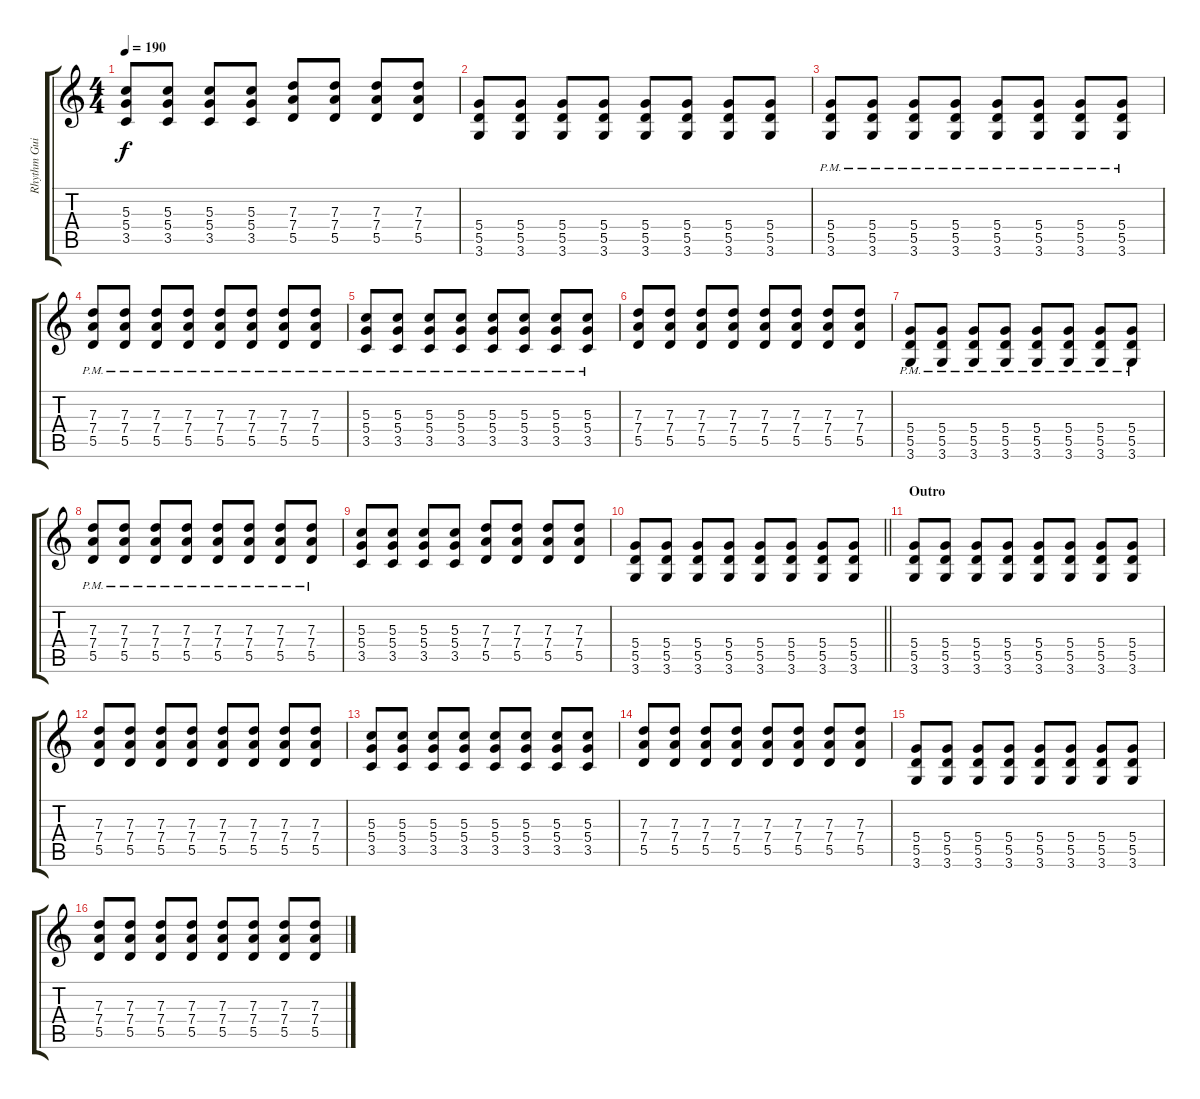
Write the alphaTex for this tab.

\track ("Rhythm Guitar" "Rhythm Gui") {instrument distortionguitar}
\staff {score tabs}
\tuning (E4 B3 G3 D3 A2 E2) {hide}
\ts (4 4)
\tempo 190
\clef g2
\ks c
(5.3 5.4 3.5).8{dy f} (5.3 5.4 3.5).8 (5.3 5.4 3.5).8 (5.3 5.4 3.5).8 (7.3 7.4 5.5).8 (7.3 7.4 5.5).8 (7.3 7.4 5.5).8 (7.3 7.4 5.5).8 |
(5.4 5.5 3.6).8 (5.4 5.5 3.6).8 (5.4 5.5 3.6).8 (5.4 5.5 3.6).8 (5.4 5.5 3.6).8 (5.4 5.5 3.6).8 (5.4 5.5 3.6).8 (5.4 5.5 3.6).8 |
(5.4{pm} 5.5{pm} 3.6{pm}).8 (5.4{pm} 5.5{pm} 3.6{pm}).8 (5.4{pm} 5.5{pm} 3.6{pm}).8 (5.4{pm} 5.5{pm} 3.6{pm}).8 (5.4{pm} 5.5{pm} 3.6{pm}).8 (5.4{pm} 5.5{pm} 3.6{pm}).8 (5.4{pm} 5.5{pm} 3.6{pm}).8 (5.4{pm} 5.5{pm} 3.6{pm}).8 |
(7.3{pm} 7.4{pm} 5.5{pm}).8 (7.3{pm} 7.4{pm} 5.5{pm}).8 (7.3{pm} 7.4{pm} 5.5{pm}).8 (7.3{pm} 7.4{pm} 5.5{pm}).8 (7.3{pm} 7.4{pm} 5.5{pm}).8 (7.3{pm} 7.4{pm} 5.5{pm}).8 (7.3{pm} 7.4{pm} 5.5{pm}).8 (7.3{pm} 7.4{pm} 5.5{pm}).8 |
(5.3{pm} 5.4{pm} 3.5{pm}).8 (5.3{pm} 5.4{pm} 3.5{pm}).8 (5.3{pm} 5.4{pm} 3.5{pm}).8 (5.3{pm} 5.4{pm} 3.5{pm}).8 (5.3{pm} 5.4{pm} 3.5{pm}).8 (5.3{pm} 5.4{pm} 3.5{pm}).8 (5.3{pm} 5.4{pm} 3.5{pm}).8 (5.3{pm} 5.4{pm} 3.5{pm}).8 |
(7.3 7.4 5.5).8 (7.3 7.4 5.5).8 (7.3 7.4 5.5).8 (7.3 7.4 5.5).8 (7.3 7.4 5.5).8 (7.3 7.4 5.5).8 (7.3 7.4 5.5).8 (7.3 7.4 5.5).8 |
(5.4{pm} 5.5{pm} 3.6{pm}).8 (5.4{pm} 5.5{pm} 3.6{pm}).8 (5.4{pm} 5.5{pm} 3.6{pm}).8 (5.4{pm} 5.5{pm} 3.6{pm}).8 (5.4{pm} 5.5{pm} 3.6{pm}).8 (5.4{pm} 5.5{pm} 3.6{pm}).8 (5.4{pm} 5.5{pm} 3.6{pm}).8 (5.4{pm} 5.5{pm} 3.6{pm}).8 |
(7.3{pm} 7.4{pm} 5.5{pm}).8 (7.3{pm} 7.4{pm} 5.5{pm}).8 (7.3{pm} 7.4{pm} 5.5{pm}).8 (7.3{pm} 7.4{pm} 5.5{pm}).8 (7.3{pm} 7.4{pm} 5.5{pm}).8 (7.3{pm} 7.4{pm} 5.5{pm}).8 (7.3{pm} 7.4{pm} 5.5{pm}).8 (7.3{pm} 7.4{pm} 5.5{pm}).8 |
(5.3 5.4 3.5).8 (5.3 5.4 3.5).8 (5.3 5.4 3.5).8 (5.3 5.4 3.5).8 (7.3 7.4 5.5).8 (7.3 7.4 5.5).8 (7.3 7.4 5.5).8 (7.3 7.4 5.5).8 |
\barLineRight lightlight
(5.4 5.5 3.6).8 (5.4 5.5 3.6).8 (5.4 5.5 3.6).8 (5.4 5.5 3.6).8 (5.4 5.5 3.6).8 (5.4 5.5 3.6).8 (5.4 5.5 3.6).8 (5.4 5.5 3.6).8 |
\section ("" "Outro")
(5.4 5.5 3.6).8 (5.4 5.5 3.6).8 (5.4 5.5 3.6).8 (5.4 5.5 3.6).8 (5.4 5.5 3.6).8 (5.4 5.5 3.6).8 (5.4 5.5 3.6).8 (5.4 5.5 3.6).8 |
(7.3 7.4 5.5).8 (7.3 7.4 5.5).8 (7.3 7.4 5.5).8 (7.3 7.4 5.5).8 (7.3 7.4 5.5).8 (7.3 7.4 5.5).8 (7.3 7.4 5.5).8 (7.3 7.4 5.5).8 |
(5.3 5.4 3.5).8 (5.3 5.4 3.5).8 (5.3 5.4 3.5).8 (5.3 5.4 3.5).8 (5.3 5.4 3.5).8 (5.3 5.4 3.5).8 (5.3 5.4 3.5).8 (5.3 5.4 3.5).8 |
(7.3 7.4 5.5).8 (7.3 7.4 5.5).8 (7.3 7.4 5.5).8 (7.3 7.4 5.5).8 (7.3 7.4 5.5).8 (7.3 7.4 5.5).8 (7.3 7.4 5.5).8 (7.3 7.4 5.5).8 |
(5.4 5.5 3.6).8 (5.4 5.5 3.6).8 (5.4 5.5 3.6).8 (5.4 5.5 3.6).8 (5.4 5.5 3.6).8 (5.4 5.5 3.6).8 (5.4 5.5 3.6).8 (5.4 5.5 3.6).8 |
(7.3 7.4 5.5).8 (7.3 7.4 5.5).8 (7.3 7.4 5.5).8 (7.3 7.4 5.5).8 (7.3 7.4 5.5).8 (7.3 7.4 5.5).8 (7.3 7.4 5.5).8 (7.3 7.4 5.5).8
